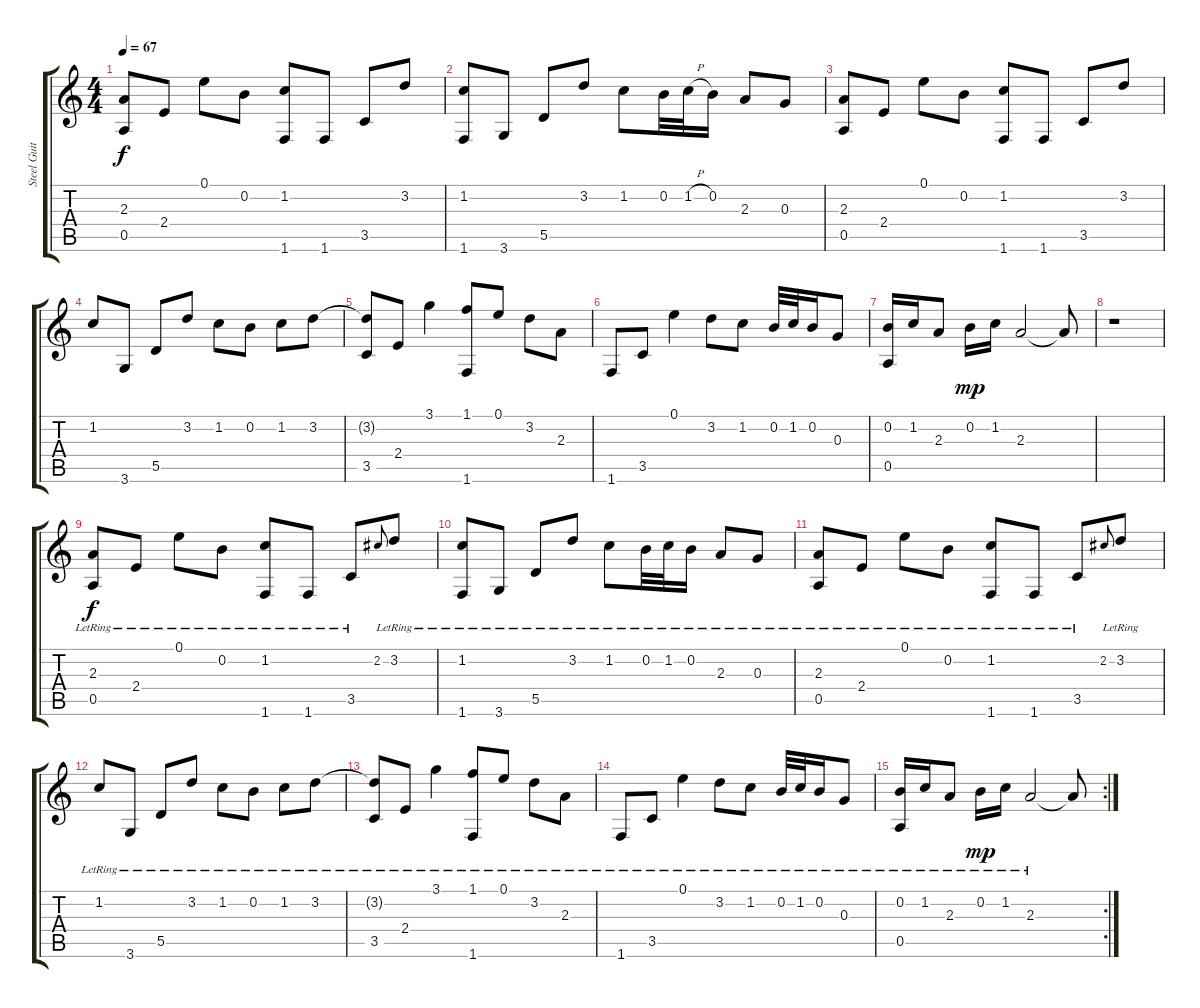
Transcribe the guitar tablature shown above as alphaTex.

\track ("Steel Guitar" "Steel Guit") {instrument acousticguitarsteel}
\staff {score tabs}
\tuning (E4 B3 G3 D3 A2 E2) {hide}
\ts (4 4)
\tempo 67
\clef g2
\ks c
(2.3 0.5).8{dy f instrument acousticguitarsteel} 2.4.8 0.1.8 0.2.8 (1.2 1.6).8 1.6.8 3.5.8 3.2.8 |
(1.2 1.6).8 3.6.8 5.5.8 3.2.8 1.2.8 0.2.32 1.2{h}.32 0.2.16 2.3.8 0.3.8 |
(2.3 0.5).8 2.4.8 0.1.8 0.2.8 (1.2 1.6).8 1.6.8 3.5.8 3.2.8 |
1.2.8 3.6.8 5.5.8 3.2.8 1.2.8 0.2.8 1.2.8 3.2.8 |
(3.2{t} 3.5).8 2.4.8 3.1.4 (1.1 1.6).8 0.1.8 3.2.8 2.3.8 |
1.6.8 3.5.8 0.1.4 3.2.8 1.2.8 0.2.32 1.2.32 0.2.16 0.3.8 |
(0.2 0.5).16 1.2.16 2.3.8 0.2.16{dy mp} 1.2.16 2.3.2 2.3{t}.8 |
r.1 |
(2.3{lr} 0.5{lr}).8{dy f} 2.4{lr}.8 0.1{lr}.8 0.2{lr}.8 (1.2{lr} 1.6{lr}).8 1.6{lr}.8 3.5{lr}.8 2.2.8{gr onbeat} 3.2{lr}.8 |
(1.2{lr} 1.6{lr}).8 3.6{lr}.8 5.5{lr}.8 3.2{lr}.8 1.2{lr}.8 0.2{lr}.32 1.2{lr}.32 0.2{lr}.16 2.3{lr}.8 0.3{lr}.8 |
(2.3{lr} 0.5{lr}).8 2.4{lr}.8 0.1{lr}.8 0.2{lr}.8 (1.2{lr} 1.6{lr}).8 1.6{lr}.8 3.5{lr}.8 2.2.8{gr onbeat} 3.2{lr}.8 |
1.2{lr}.8 3.6{lr}.8 5.5{lr}.8 3.2{lr}.8 1.2{lr}.8 0.2{lr}.8 1.2{lr}.8 3.2{lr}.8 |
(3.2{t} 3.5{lr}).8 2.4{lr}.8 3.1{lr}.4 (1.1{lr} 1.6{lr}).8 0.1{lr}.8 3.2{lr}.8 2.3{lr}.8 |
1.6{lr}.8 3.5{lr}.8 0.1{lr}.4 3.2{lr}.8 1.2{lr}.8 0.2{lr}.32 1.2{lr}.32 0.2{lr}.16 0.3{lr}.8 |
\rc 2
(0.2{lr} 0.5{lr}).16 1.2{lr}.16 2.3{lr}.8 0.2{lr}.16{dy mp} 1.2{lr}.16 2.3{lr}.2 2.3{t}.8
